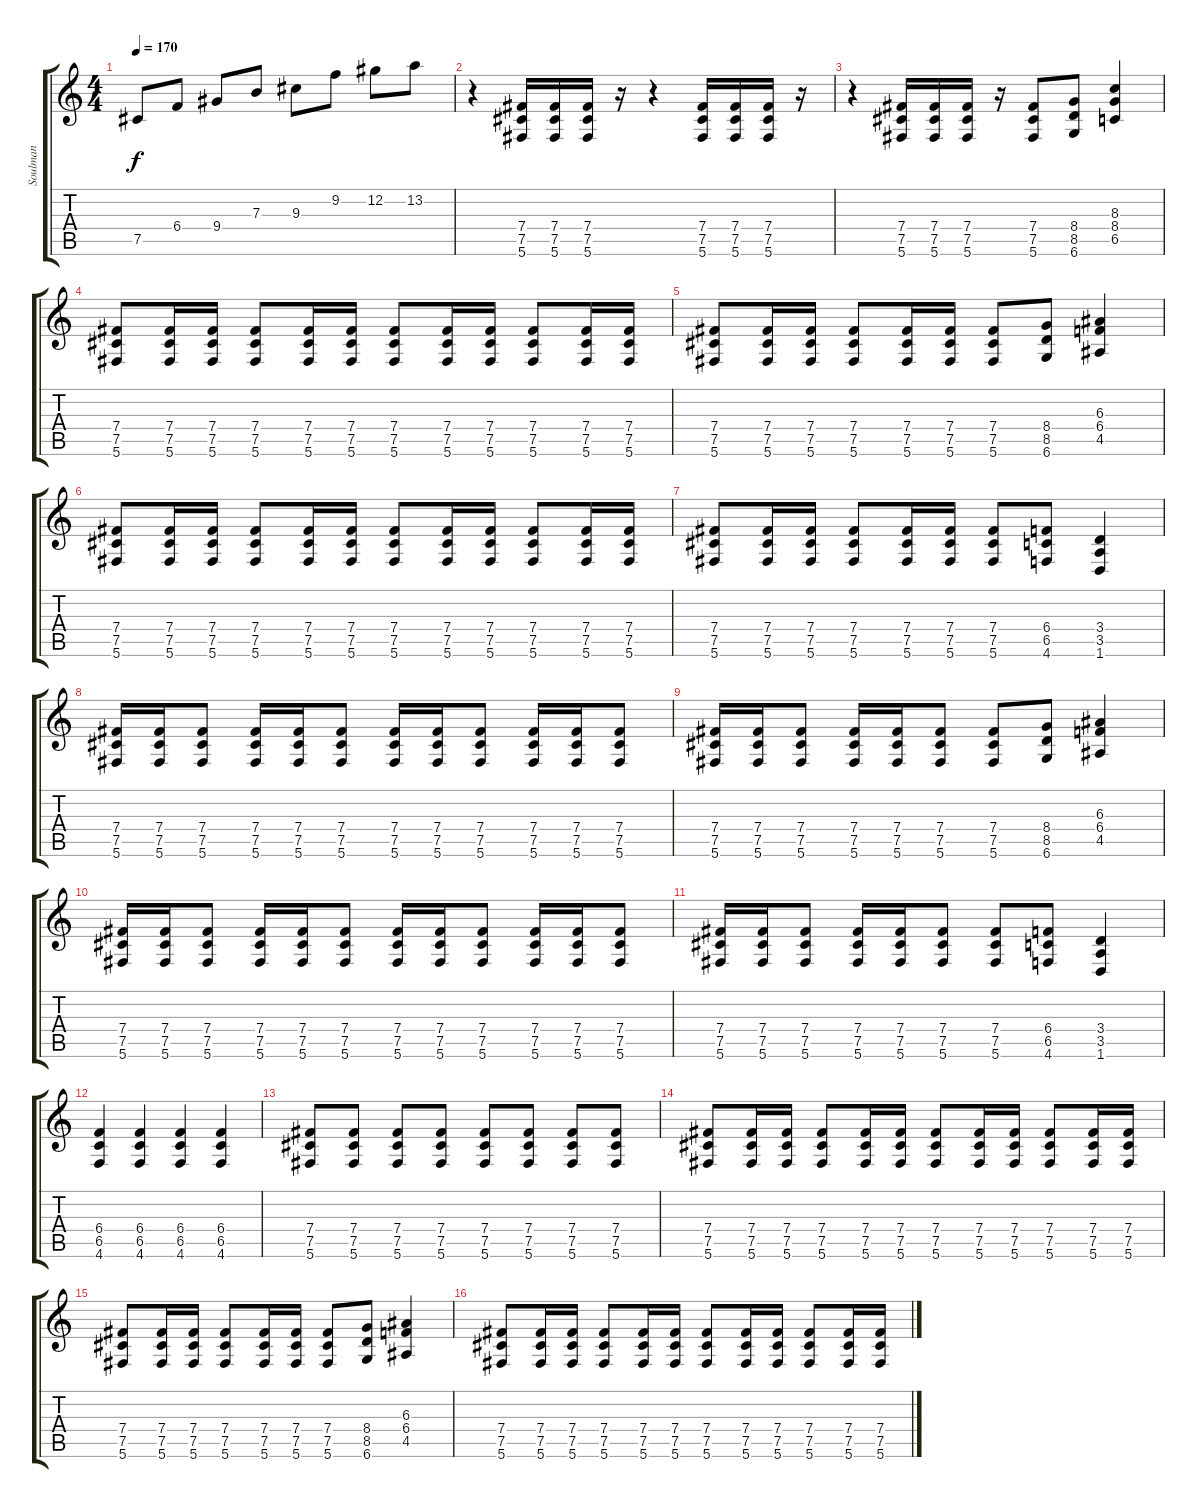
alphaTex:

\track ("Soulman" "Soulman") {instrument distortionguitar}
\staff {score tabs}
\tuning (Db4 Ab3 E3 B2 Gb2 Db2) {hide}
\ts (4 4)
\tempo 170
\clef g2
\ks c
7.5.8{dy f} 6.4.8 9.4.8 7.3.8 9.3.8 9.2.8 12.2.8 13.2.8 |
r.4 (7.4 7.5 5.6).16 (7.4 7.5 5.6).16 (7.4 7.5 5.6).16 r.16 r.4 (7.4 7.5 5.6).16 (7.4 7.5 5.6).16 (7.4 7.5 5.6).16 r.16 |
r.4 (7.4 7.5 5.6).16 (7.4 7.5 5.6).16 (7.4 7.5 5.6).16 r.16 (7.4 7.5 5.6).8 (8.4 8.5 6.6).8 (8.3 8.4 6.5).4 |
(7.4 7.5 5.6).8 (7.4 7.5 5.6).16 (7.4 7.5 5.6).16 (7.4 7.5 5.6).8 (7.4 7.5 5.6).16 (7.4 7.5 5.6).16 (7.4 7.5 5.6).8 (7.4 7.5 5.6).16 (7.4 7.5 5.6).16 (7.4 7.5 5.6).8 (7.4 7.5 5.6).16 (7.4 7.5 5.6).16 |
(7.4 7.5 5.6).8 (7.4 7.5 5.6).16 (7.4 7.5 5.6).16 (7.4 7.5 5.6).8 (7.4 7.5 5.6).16 (7.4 7.5 5.6).16 (7.4 7.5 5.6).8 (8.4 8.5 6.6).8 (6.3 6.4 4.5).4 |
(7.4 7.5 5.6).8 (7.4 7.5 5.6).16 (7.4 7.5 5.6).16 (7.4 7.5 5.6).8 (7.4 7.5 5.6).16 (7.4 7.5 5.6).16 (7.4 7.5 5.6).8 (7.4 7.5 5.6).16 (7.4 7.5 5.6).16 (7.4 7.5 5.6).8 (7.4 7.5 5.6).16 (7.4 7.5 5.6).16 |
(7.4 7.5 5.6).8 (7.4 7.5 5.6).16 (7.4 7.5 5.6).16 (7.4 7.5 5.6).8 (7.4 7.5 5.6).16 (7.4 7.5 5.6).16 (7.4 7.5 5.6).8 (6.4 6.5 4.6).8 (3.4 3.5 1.6).4 |
(7.4 7.5 5.6).16 (7.4 7.5 5.6).16 (7.4 7.5 5.6).8 (7.4 7.5 5.6).16 (7.4 7.5 5.6).16 (7.4 7.5 5.6).8 (7.4 7.5 5.6).16 (7.4 7.5 5.6).16 (7.4 7.5 5.6).8 (7.4 7.5 5.6).16 (7.4 7.5 5.6).16 (7.4 7.5 5.6).8 |
(7.4 7.5 5.6).16 (7.4 7.5 5.6).16 (7.4 7.5 5.6).8 (7.4 7.5 5.6).16 (7.4 7.5 5.6).16 (7.4 7.5 5.6).8 (7.4 7.5 5.6).8 (8.4 8.5 6.6).8 (6.3 6.4 4.5).4 |
(7.4 7.5 5.6).16 (7.4 7.5 5.6).16 (7.4 7.5 5.6).8 (7.4 7.5 5.6).16 (7.4 7.5 5.6).16 (7.4 7.5 5.6).8 (7.4 7.5 5.6).16 (7.4 7.5 5.6).16 (7.4 7.5 5.6).8 (7.4 7.5 5.6).16 (7.4 7.5 5.6).16 (7.4 7.5 5.6).8 |
(7.4 7.5 5.6).16 (7.4 7.5 5.6).16 (7.4 7.5 5.6).8 (7.4 7.5 5.6).16 (7.4 7.5 5.6).16 (7.4 7.5 5.6).8 (7.4 7.5 5.6).8 (6.4 6.5 4.6).8 (3.4 3.5 1.6).4 |
(6.4 6.5 4.6).4 (6.4 6.5 4.6).4 (6.4 6.5 4.6).4 (6.4 6.5 4.6).4 |
(7.4 7.5 5.6).8 (7.4 7.5 5.6).8 (7.4 7.5 5.6).8 (7.4 7.5 5.6).8 (7.4 7.5 5.6).8 (7.4 7.5 5.6).8 (7.4 7.5 5.6).8 (7.4 7.5 5.6).8 |
(7.4 7.5 5.6).8 (7.4 7.5 5.6).16 (7.4 7.5 5.6).16 (7.4 7.5 5.6).8 (7.4 7.5 5.6).16 (7.4 7.5 5.6).16 (7.4 7.5 5.6).8 (7.4 7.5 5.6).16 (7.4 7.5 5.6).16 (7.4 7.5 5.6).8 (7.4 7.5 5.6).16 (7.4 7.5 5.6).16 |
(7.4 7.5 5.6).8 (7.4 7.5 5.6).16 (7.4 7.5 5.6).16 (7.4 7.5 5.6).8 (7.4 7.5 5.6).16 (7.4 7.5 5.6).16 (7.4 7.5 5.6).8 (8.4 8.5 6.6).8 (6.3 6.4 4.5).4 |
(7.4 7.5 5.6).8 (7.4 7.5 5.6).16 (7.4 7.5 5.6).16 (7.4 7.5 5.6).8 (7.4 7.5 5.6).16 (7.4 7.5 5.6).16 (7.4 7.5 5.6).8 (7.4 7.5 5.6).16 (7.4 7.5 5.6).16 (7.4 7.5 5.6).8 (7.4 7.5 5.6).16 (7.4 7.5 5.6).16
